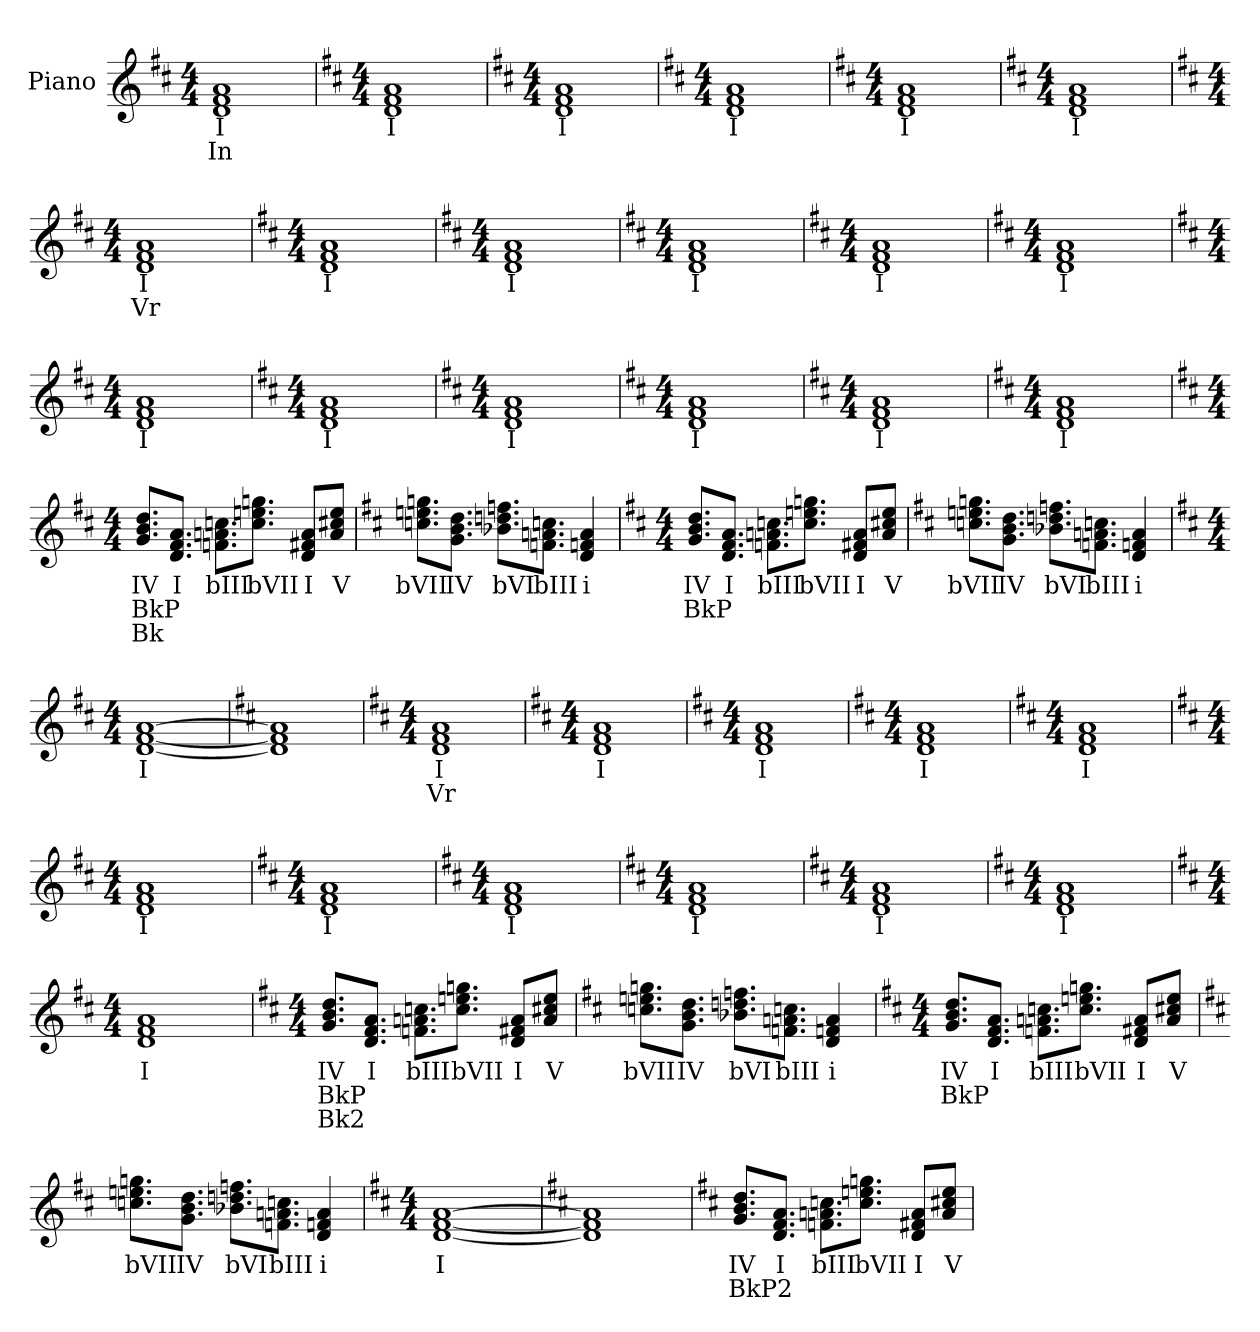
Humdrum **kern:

**kern	**text	**text	**text
*part1	*part1	*part1	*part1
*staff1	*staff1	*staff1	*staff1
*I"Piano	*	*	*
*I'Pno	*	*	*
*k[f#c#]	*	*	*
*D:	*	*	*
*M4/4	*	*	*
=	=	=	=
1d 1f# 1a	I	In	.
=	=	=	=
*k[f#c#]	*	*	*
*D:	*	*	*
*M4/4	*	*	*
1d 1f# 1a	I	.	.
=	=	=	=
*k[f#c#]	*	*	*
*D:	*	*	*
*M4/4	*	*	*
1d 1f# 1a	I	.	.
=	=	=	=
*k[f#c#]	*	*	*
*D:	*	*	*
*M4/4	*	*	*
1d 1f# 1a	I	.	.
=	=	=	=
*k[f#c#]	*	*	*
*D:	*	*	*
*M4/4	*	*	*
1d 1f# 1a	I	.	.
=	=	=	=
*k[f#c#]	*	*	*
*D:	*	*	*
*M4/4	*	*	*
1d 1f# 1a	I	.	.
=	=	=	=
*k[f#c#]	*	*	*
*D:	*	*	*
*M4/4	*	*	*
1d 1f# 1a	I	Vr	.
=	=	=	=
*k[f#c#]	*	*	*
*D:	*	*	*
*M4/4	*	*	*
1d 1f# 1a	I	.	.
=	=	=	=
*k[f#c#]	*	*	*
*D:	*	*	*
*M4/4	*	*	*
1d 1f# 1a	I	.	.
=	=	=	=
*k[f#c#]	*	*	*
*D:	*	*	*
*M4/4	*	*	*
1d 1f# 1a	I	.	.
=	=	=	=
*k[f#c#]	*	*	*
*D:	*	*	*
*M4/4	*	*	*
1d 1f# 1a	I	.	.
=	=	=	=
*k[f#c#]	*	*	*
*D:	*	*	*
*M4/4	*	*	*
1d 1f# 1a	I	.	.
=	=	=	=
*k[f#c#]	*	*	*
*D:	*	*	*
*M4/4	*	*	*
1d 1f# 1a	I	.	.
=	=	=	=
*k[f#c#]	*	*	*
*D:	*	*	*
*M4/4	*	*	*
1d 1f# 1a	I	.	.
=	=	=	=
*k[f#c#]	*	*	*
*D:	*	*	*
*M4/4	*	*	*
1d 1f# 1a	I	.	.
=	=	=	=
*k[f#c#]	*	*	*
*D:	*	*	*
*M4/4	*	*	*
1d 1f# 1a	I	.	.
=	=	=	=
*k[f#c#]	*	*	*
*D:	*	*	*
*M4/4	*	*	*
1d 1f# 1a	I	.	.
=	=	=	=
*k[f#c#]	*	*	*
*D:	*	*	*
*M4/4	*	*	*
1d 1f# 1a	I	.	.
=	=	=	=
*k[f#c#]	*	*	*
*D:	*	*	*
*M4/4	*	*	*
8.g 8.b 8.ddL	IV	BkP	Bk
8.d 8.f# 8.aJ	I	.	.
8.fn 8.an 8.ccnL	bIII	.	.
8.cc 8.een 8.ggnJ	bVII	.	.
8d 8f#X 8aL	I	.	.
8a 8cc#X 8eeJ	V	.	.
=	=	=	=
*k[f#c#]	*	*	*
*D:	*	*	*
8.ccn 8.een 8.ggnL	bVII	.	.
8.g 8.b 8.ddJ	IV	.	.
8.b-X 8.ddn 8.ffnL	bVI	.	.
8.fn 8.an 8.ccnJ	bIII	.	.
4d 4fn 4a	i	.	.
=	=	=	=
*k[f#c#]	*	*	*
*D:	*	*	*
*M4/4	*	*	*
8.g 8.b 8.ddL	IV	BkP	.
8.d 8.f# 8.aJ	I	.	.
8.fn 8.an 8.ccnL	bIII	.	.
8.cc 8.een 8.ggnJ	bVII	.	.
8d 8f#X 8aL	I	.	.
8a 8cc#X 8eeJ	V	.	.
=	=	=	=
*k[f#c#]	*	*	*
*D:	*	*	*
8.ccn 8.een 8.ggnL	bVII	.	.
8.g 8.b 8.ddJ	IV	.	.
8.b-X 8.ddn 8.ffnL	bVI	.	.
8.fn 8.an 8.ccnJ	bIII	.	.
4d 4fn 4a	i	.	.
=	=	=	=
*k[f#c#]	*	*	*
*D:	*	*	*
*M4/4	*	*	*
[1d [1f# [1a	I	.	.
=	=	=	=
*k[f#c#]	*	*	*
*D:	*	*	*
1d] 1f#] 1a]	.	.	.
=	=	=	=
*k[f#c#]	*	*	*
*D:	*	*	*
*M4/4	*	*	*
1d 1f# 1a	I	Vr	.
=	=	=	=
*k[f#c#]	*	*	*
*D:	*	*	*
*M4/4	*	*	*
1d 1f# 1a	I	.	.
=	=	=	=
*k[f#c#]	*	*	*
*D:	*	*	*
*M4/4	*	*	*
1d 1f# 1a	I	.	.
=	=	=	=
*k[f#c#]	*	*	*
*D:	*	*	*
*M4/4	*	*	*
1d 1f# 1a	I	.	.
=	=	=	=
*k[f#c#]	*	*	*
*D:	*	*	*
*M4/4	*	*	*
1d 1f# 1a	I	.	.
=	=	=	=
*k[f#c#]	*	*	*
*D:	*	*	*
*M4/4	*	*	*
1d 1f# 1a	I	.	.
=	=	=	=
*k[f#c#]	*	*	*
*D:	*	*	*
*M4/4	*	*	*
1d 1f# 1a	I	.	.
=	=	=	=
*k[f#c#]	*	*	*
*D:	*	*	*
*M4/4	*	*	*
1d 1f# 1a	I	.	.
=	=	=	=
*k[f#c#]	*	*	*
*D:	*	*	*
*M4/4	*	*	*
1d 1f# 1a	I	.	.
=	=	=	=
*k[f#c#]	*	*	*
*D:	*	*	*
*M4/4	*	*	*
1d 1f# 1a	I	.	.
=	=	=	=
*k[f#c#]	*	*	*
*D:	*	*	*
*M4/4	*	*	*
1d 1f# 1a	I	.	.
=	=	=	=
*k[f#c#]	*	*	*
*D:	*	*	*
*M4/4	*	*	*
1d 1f# 1a	I	.	.
=	=	=	=
*k[f#c#]	*	*	*
*D:	*	*	*
*M4/4	*	*	*
8.g 8.b 8.ddL	IV	BkP	Bk2
8.d 8.f# 8.aJ	I	.	.
8.fn 8.an 8.ccnL	bIII	.	.
8.cc 8.een 8.ggnJ	bVII	.	.
8d 8f#X 8aL	I	.	.
8a 8cc#X 8eeJ	V	.	.
=	=	=	=
*k[f#c#]	*	*	*
*D:	*	*	*
8.ccn 8.een 8.ggnL	bVII	.	.
8.g 8.b 8.ddJ	IV	.	.
8.b-X 8.ddn 8.ffnL	bVI	.	.
8.fn 8.an 8.ccnJ	bIII	.	.
4d 4fn 4a	i	.	.
=	=	=	=
*k[f#c#]	*	*	*
*D:	*	*	*
*M4/4	*	*	*
8.g 8.b 8.ddL	IV	BkP	.
8.d 8.f# 8.aJ	I	.	.
8.fn 8.an 8.ccnL	bIII	.	.
8.cc 8.een 8.ggnJ	bVII	.	.
8d 8f#X 8aL	I	.	.
8a 8cc#X 8eeJ	V	.	.
=	=	=	=
*k[f#c#]	*	*	*
*D:	*	*	*
8.ccn 8.een 8.ggnL	bVII	.	.
8.g 8.b 8.ddJ	IV	.	.
8.b-X 8.ddn 8.ffnL	bVI	.	.
8.fn 8.an 8.ccnJ	bIII	.	.
4d 4fn 4a	i	.	.
=	=	=	=
*k[f#c#]	*	*	*
*D:	*	*	*
*M4/4	*	*	*
[1d [1f# [1a	I	.	.
=	=	=	=
*k[f#c#]	*	*	*
*D:	*	*	*
1d] 1f#] 1a]	.	.	.
=	=	=	=
*k[f#c#]	*	*	*
*D:	*	*	*
8.g 8.b 8.ddL	IV	BkP2	.
8.d 8.f# 8.aJ	I	.	.
8.fn 8.an 8.ccnL	bIII	.	.
8.cc 8.een 8.ggnJ	bVII	.	.
8d 8f#X 8aL	I	.	.
8a 8cc#X 8eeJ	V	.	.
=	=	=	=
*-	*-	*-	*-
